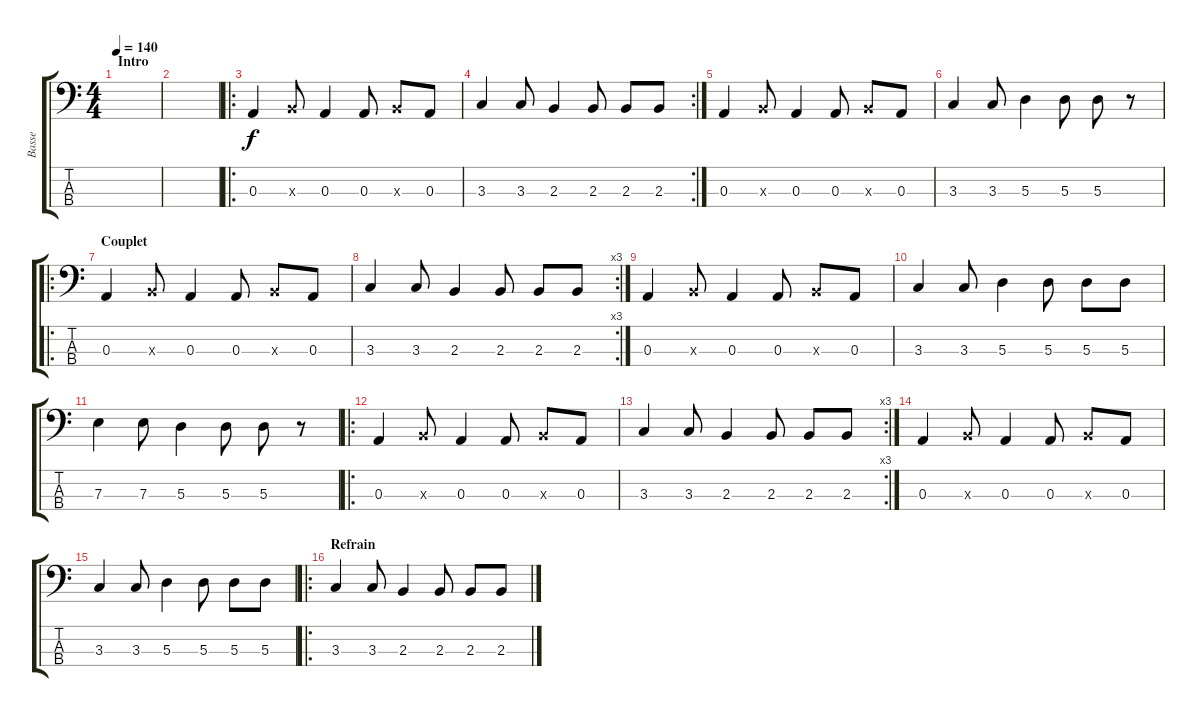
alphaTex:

\track ("Basse" "Basse") {instrument acousticguitarnylon}
\staff {score tabs}
\tuning (G2 D2 A1 E1) {hide}
\ts (4 4)
\section ("" "Intro")
\tempo 140
\clef f4
\ks c
|
|
\ro
0.3.4 2.3{x}.8 0.3.4 0.3.8 2.3{x}.8 0.3.8 |
\rc 2
3.3.4 3.3.8 2.3.4 2.3.8 2.3.8 2.3.8 |
0.3.4 2.3{x}.8 0.3.4 0.3.8 2.3{x}.8 0.3.8 |
3.3.4 3.3.8 5.3.4 5.3.8 5.3.8 r.8 |
\ro
\section ("" "Couplet")
0.3.4 2.3{x}.8 0.3.4 0.3.8 2.3{x}.8 0.3.8 |
\rc 3
3.3.4 3.3.8 2.3.4 2.3.8 2.3.8 2.3.8 |
0.3.4 2.3{x}.8 0.3.4 0.3.8 2.3{x}.8 0.3.8 |
3.3.4 3.3.8 5.3.4 5.3.8 5.3.8 5.3.8 |
7.3.4 7.3.8 5.3.4 5.3.8 5.3.8 r.8 |
\ro
0.3.4 2.3{x}.8 0.3.4 0.3.8 2.3{x}.8 0.3.8 |
\rc 3
3.3.4 3.3.8 2.3.4 2.3.8 2.3.8 2.3.8 |
0.3.4 2.3{x}.8 0.3.4 0.3.8 2.3{x}.8 0.3.8 |
3.3.4 3.3.8 5.3.4 5.3.8 5.3.8 5.3.8 |
\ro
\section ("" "Refrain")
3.3.4 3.3.8 2.3.4 2.3.8 2.3.8 2.3.8
